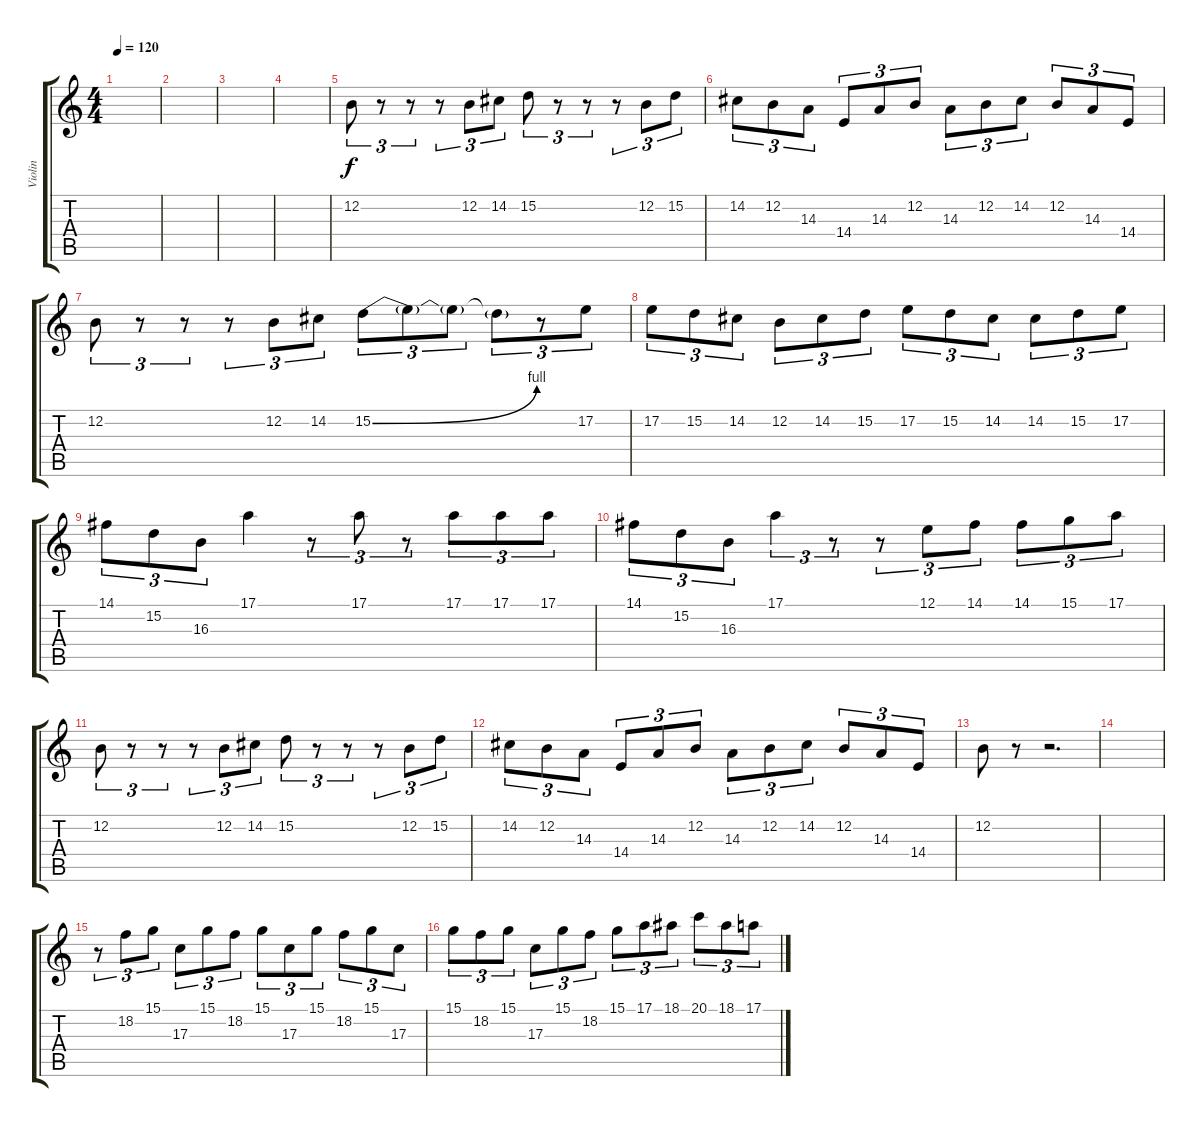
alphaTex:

\track ("Violin" "Violin") {instrument violin}
\staff {score tabs}
\tuning (E4 B3 G3 D3 A2 E2) {hide}
\ts (4 4)
\tempo 120
\clef g2
\ks c
|
|
|
|
12.2.8{tu (3 2)} r.8{tu (3 2)} r.8{tu (3 2)} r.8{tu (3 2)} 12.2.8{tu (3 2)} 14.2.8{tu (3 2)} 15.2.8{tu (3 2)} r.8{tu (3 2)} r.8{tu (3 2)} r.8{tu (3 2)} 12.2.8{tu (3 2)} 15.2.8{tu (3 2)} |
14.2.8{tu (3 2)} 12.2.8{tu (3 2)} 14.3.8{tu (3 2)} 14.4.8{tu (3 2)} 14.3.8{tu (3 2)} 12.2.8{tu (3 2)} 14.3.8{tu (3 2)} 12.2.8{tu (3 2)} 14.2.8{tu (3 2)} 12.2.8{tu (3 2)} 14.3.8{tu (3 2)} 14.4.8{tu (3 2)} |
12.2.8{tu (3 2)} r.8{tu (3 2)} r.8{tu (3 2)} r.8{tu (3 2)} 12.2.8{tu (3 2)} 14.2.8{tu (3 2)} 15.2{be (bend 0 0 60 4)}.8{tu (3 2)} 15.2{t}.8{tu (3 2)} 15.2{t}.8{tu (3 2)} 15.2{t}.8{tu (3 2)} r.8{tu (3 2)} 17.2.8{tu (3 2)} |
17.2.8{tu (3 2)} 15.2.8{tu (3 2)} 14.2.8{tu (3 2)} 12.2.8{tu (3 2)} 14.2.8{tu (3 2)} 15.2.8{tu (3 2)} 17.2.8{tu (3 2)} 15.2.8{tu (3 2)} 14.2.8{tu (3 2)} 14.2.8{tu (3 2)} 15.2.8{tu (3 2)} 17.2.8{tu (3 2)} |
14.1.8{tu (3 2)} 15.2.8{tu (3 2)} 16.3.8{tu (3 2)} 17.1.4 r.8{tu (3 2)} 17.1.8{tu (3 2)} r.8{tu (3 2)} 17.1.8{tu (3 2)} 17.1.8{tu (3 2)} 17.1.8{tu (3 2)} |
14.1.8{tu (3 2)} 15.2.8{tu (3 2)} 16.3.8{tu (3 2)} 17.1.4{tu (3 2)} r.8{tu (3 2)} r.8{tu (3 2)} 12.1.8{tu (3 2)} 14.1.8{tu (3 2)} 14.1.8{tu (3 2)} 15.1.8{tu (3 2)} 17.1.8{tu (3 2)} |
12.2.8{tu (3 2)} r.8{tu (3 2)} r.8{tu (3 2)} r.8{tu (3 2)} 12.2.8{tu (3 2)} 14.2.8{tu (3 2)} 15.2.8{tu (3 2)} r.8{tu (3 2)} r.8{tu (3 2)} r.8{tu (3 2)} 12.2.8{tu (3 2)} 15.2.8{tu (3 2)} |
14.2.8{tu (3 2)} 12.2.8{tu (3 2)} 14.3.8{tu (3 2)} 14.4.8{tu (3 2)} 14.3.8{tu (3 2)} 12.2.8{tu (3 2)} 14.3.8{tu (3 2)} 12.2.8{tu (3 2)} 14.2.8{tu (3 2)} 12.2.8{tu (3 2)} 14.3.8{tu (3 2)} 14.4.8{tu (3 2)} |
12.2.8 r.8 r.2{d} |
|
r.8{tu (3 2)} 18.2.8{tu (3 2)} 15.1.8{tu (3 2)} 17.3.8{tu (3 2)} 15.1.8{tu (3 2)} 18.2.8{tu (3 2)} 15.1.8{tu (3 2)} 17.3.8{tu (3 2)} 15.1.8{tu (3 2)} 18.2.8{tu (3 2)} 15.1.8{tu (3 2)} 17.3.8{tu (3 2)} |
15.1.8{tu (3 2)} 18.2.8{tu (3 2)} 15.1.8{tu (3 2)} 17.3.8{tu (3 2)} 15.1.8{tu (3 2)} 18.2.8{tu (3 2)} 15.1.8{tu (3 2)} 17.1.8{tu (3 2)} 18.1.8{tu (3 2)} 20.1.8{tu (3 2)} 18.1.8{tu (3 2)} 17.1.8{tu (3 2)}
